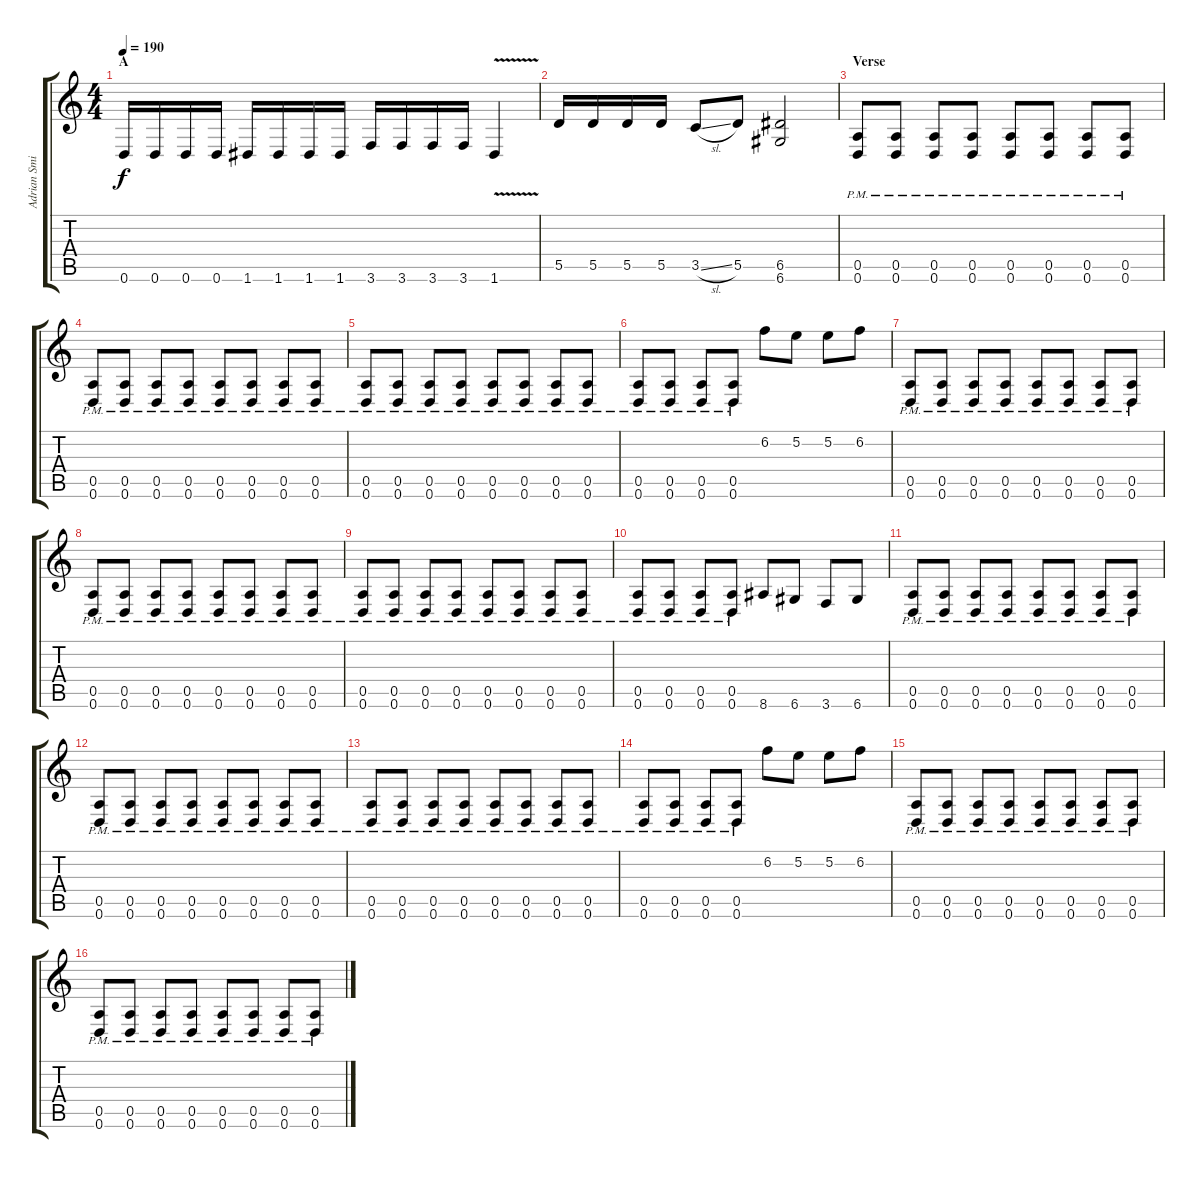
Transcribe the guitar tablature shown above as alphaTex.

\track ("Adrian Smith" "Adrian Smi") {instrument distortionguitar}
\staff {score tabs}
\tuning (E4 B3 G3 D3 A2 D2) {hide}
\ts (4 4)
\section ("" "A")
\tempo 190
\clef g2
\ks c
0.6.16{dy f volume 13} 0.6.16 0.6.16 0.6.16 1.6.16 1.6.16 1.6.16 1.6.16 3.6.16 3.6.16 3.6.16 3.6.16 1.6{v}.4 |
5.5.16 5.5.16 5.5.16 5.5.16 3.5{sl}.8 5.5.8 (6.5 6.6).2 |
\section ("" "Verse")
(0.5{pm} 0.6{pm}).8 (0.5{pm} 0.6{pm}).8 (0.5{pm} 0.6{pm}).8 (0.5{pm} 0.6{pm}).8 (0.5{pm} 0.6{pm}).8 (0.5{pm} 0.6{pm}).8 (0.5{pm} 0.6{pm}).8 (0.5{pm} 0.6{pm}).8 |
(0.5{pm} 0.6{pm}).8 (0.5{pm} 0.6{pm}).8 (0.5{pm} 0.6{pm}).8 (0.5{pm} 0.6{pm}).8 (0.5{pm} 0.6{pm}).8 (0.5{pm} 0.6{pm}).8 (0.5{pm} 0.6{pm}).8 (0.5{pm} 0.6{pm}).8 |
(0.5{pm} 0.6{pm}).8 (0.5{pm} 0.6{pm}).8 (0.5{pm} 0.6{pm}).8 (0.5{pm} 0.6{pm}).8 (0.5{pm} 0.6{pm}).8 (0.5{pm} 0.6{pm}).8 (0.5{pm} 0.6{pm}).8 (0.5{pm} 0.6{pm}).8 |
(0.5{pm} 0.6{pm}).8 (0.5{pm} 0.6{pm}).8 (0.5{pm} 0.6{pm}).8 (0.5{pm} 0.6{pm}).8 6.2.8 5.2.8 5.2.8 6.2.8 |
(0.5{pm} 0.6{pm}).8 (0.5{pm} 0.6{pm}).8 (0.5{pm} 0.6{pm}).8 (0.5{pm} 0.6{pm}).8 (0.5{pm} 0.6{pm}).8 (0.5{pm} 0.6{pm}).8 (0.5{pm} 0.6{pm}).8 (0.5{pm} 0.6{pm}).8 |
(0.5{pm} 0.6{pm}).8 (0.5{pm} 0.6{pm}).8 (0.5{pm} 0.6{pm}).8 (0.5{pm} 0.6{pm}).8 (0.5{pm} 0.6{pm}).8 (0.5{pm} 0.6{pm}).8 (0.5{pm} 0.6{pm}).8 (0.5{pm} 0.6{pm}).8 |
(0.5{pm} 0.6{pm}).8 (0.5{pm} 0.6{pm}).8 (0.5{pm} 0.6{pm}).8 (0.5{pm} 0.6{pm}).8 (0.5{pm} 0.6{pm}).8 (0.5{pm} 0.6{pm}).8 (0.5{pm} 0.6{pm}).8 (0.5{pm} 0.6{pm}).8 |
(0.5{pm} 0.6{pm}).8 (0.5{pm} 0.6{pm}).8 (0.5{pm} 0.6{pm}).8 (0.5{pm} 0.6{pm}).8 8.6.8 6.6.8 3.6.8 6.6.8 |
(0.5{pm} 0.6{pm}).8 (0.5{pm} 0.6{pm}).8 (0.5{pm} 0.6{pm}).8 (0.5{pm} 0.6{pm}).8 (0.5{pm} 0.6{pm}).8 (0.5{pm} 0.6{pm}).8 (0.5{pm} 0.6{pm}).8 (0.5{pm} 0.6{pm}).8 |
(0.5{pm} 0.6{pm}).8 (0.5{pm} 0.6{pm}).8 (0.5{pm} 0.6{pm}).8 (0.5{pm} 0.6{pm}).8 (0.5{pm} 0.6{pm}).8 (0.5{pm} 0.6{pm}).8 (0.5{pm} 0.6{pm}).8 (0.5{pm} 0.6{pm}).8 |
(0.5{pm} 0.6{pm}).8 (0.5{pm} 0.6{pm}).8 (0.5{pm} 0.6{pm}).8 (0.5{pm} 0.6{pm}).8 (0.5{pm} 0.6{pm}).8 (0.5{pm} 0.6{pm}).8 (0.5{pm} 0.6{pm}).8 (0.5{pm} 0.6{pm}).8 |
(0.5{pm} 0.6{pm}).8 (0.5{pm} 0.6{pm}).8 (0.5{pm} 0.6{pm}).8 (0.5{pm} 0.6{pm}).8 6.2.8 5.2.8 5.2.8 6.2.8 |
(0.5{pm} 0.6{pm}).8 (0.5{pm} 0.6{pm}).8 (0.5{pm} 0.6{pm}).8 (0.5{pm} 0.6{pm}).8 (0.5{pm} 0.6{pm}).8 (0.5{pm} 0.6{pm}).8 (0.5{pm} 0.6{pm}).8 (0.5{pm} 0.6{pm}).8 |
(0.5{pm} 0.6{pm}).8 (0.5{pm} 0.6{pm}).8 (0.5{pm} 0.6{pm}).8 (0.5{pm} 0.6{pm}).8 (0.5{pm} 0.6{pm}).8 (0.5{pm} 0.6{pm}).8 (0.5{pm} 0.6{pm}).8 (0.5{pm} 0.6{pm}).8
